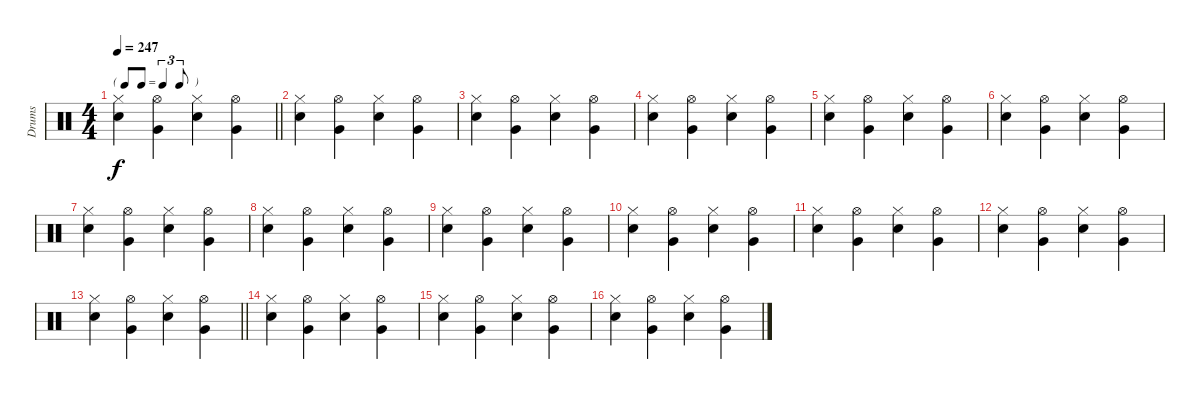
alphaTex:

\track ("Drums" "Drums") {instrument percussion}
\staff {score}
\articulation defaults
\ts (4 4)
\tf triplet8th
\tempo 247
\clef neutral
\barLineRight lightlight
\ks c
("Hi-Hat (closed)" "Electric Snare (hit)").4{dy f} ("Hi-Hat (open)" "Very Low Tom (hit)").4 ("Hi-Hat (closed)" "Electric Snare (hit)").4 ("Hi-Hat (open)" "Very Low Tom (hit)").4 |
("Hi-Hat (closed)" "Electric Snare (hit)").4 ("Hi-Hat (open)" "Very Low Tom (hit)").4 ("Hi-Hat (closed)" "Electric Snare (hit)").4 ("Hi-Hat (open)" "Very Low Tom (hit)").4 |
("Hi-Hat (closed)" "Electric Snare (hit)").4 ("Hi-Hat (open)" "Very Low Tom (hit)").4 ("Hi-Hat (closed)" "Electric Snare (hit)").4 ("Hi-Hat (open)" "Very Low Tom (hit)").4 |
("Hi-Hat (closed)" "Electric Snare (hit)").4 ("Hi-Hat (open)" "Very Low Tom (hit)").4 ("Hi-Hat (closed)" "Electric Snare (hit)").4 ("Hi-Hat (open)" "Very Low Tom (hit)").4 |
("Hi-Hat (closed)" "Electric Snare (hit)").4 ("Hi-Hat (open)" "Very Low Tom (hit)").4 ("Hi-Hat (closed)" "Electric Snare (hit)").4 ("Hi-Hat (open)" "Very Low Tom (hit)").4 |
("Hi-Hat (closed)" "Electric Snare (hit)").4 ("Hi-Hat (open)" "Very Low Tom (hit)").4 ("Hi-Hat (closed)" "Electric Snare (hit)").4 ("Hi-Hat (open)" "Very Low Tom (hit)").4 |
("Hi-Hat (closed)" "Electric Snare (hit)").4 ("Hi-Hat (open)" "Very Low Tom (hit)").4 ("Hi-Hat (closed)" "Electric Snare (hit)").4 ("Hi-Hat (open)" "Very Low Tom (hit)").4 |
("Hi-Hat (closed)" "Electric Snare (hit)").4 ("Hi-Hat (open)" "Very Low Tom (hit)").4 ("Hi-Hat (closed)" "Electric Snare (hit)").4 ("Hi-Hat (open)" "Very Low Tom (hit)").4 |
("Hi-Hat (closed)" "Electric Snare (hit)").4 ("Hi-Hat (open)" "Very Low Tom (hit)").4 ("Hi-Hat (closed)" "Electric Snare (hit)").4 ("Hi-Hat (open)" "Very Low Tom (hit)").4 |
("Hi-Hat (closed)" "Electric Snare (hit)").4 ("Hi-Hat (open)" "Very Low Tom (hit)").4 ("Hi-Hat (closed)" "Electric Snare (hit)").4 ("Hi-Hat (open)" "Very Low Tom (hit)").4 |
("Hi-Hat (closed)" "Electric Snare (hit)").4 ("Hi-Hat (open)" "Very Low Tom (hit)").4 ("Hi-Hat (closed)" "Electric Snare (hit)").4 ("Hi-Hat (open)" "Very Low Tom (hit)").4 |
("Hi-Hat (closed)" "Electric Snare (hit)").4 ("Hi-Hat (open)" "Very Low Tom (hit)").4 ("Hi-Hat (closed)" "Electric Snare (hit)").4 ("Hi-Hat (open)" "Very Low Tom (hit)").4 |
\barLineRight lightlight
("Hi-Hat (closed)" "Electric Snare (hit)").4 ("Hi-Hat (open)" "Very Low Tom (hit)").4 ("Hi-Hat (closed)" "Electric Snare (hit)").4 ("Hi-Hat (open)" "Very Low Tom (hit)").4 |
("Hi-Hat (closed)" "Electric Snare (hit)").4 ("Hi-Hat (open)" "Very Low Tom (hit)").4 ("Hi-Hat (closed)" "Electric Snare (hit)").4 ("Hi-Hat (open)" "Very Low Tom (hit)").4 |
("Hi-Hat (closed)" "Electric Snare (hit)").4 ("Hi-Hat (open)" "Very Low Tom (hit)").4 ("Hi-Hat (closed)" "Electric Snare (hit)").4 ("Hi-Hat (open)" "Very Low Tom (hit)").4 |
("Hi-Hat (closed)" "Electric Snare (hit)").4 ("Hi-Hat (open)" "Very Low Tom (hit)").4 ("Hi-Hat (closed)" "Electric Snare (hit)").4 ("Hi-Hat (open)" "Very Low Tom (hit)").4
